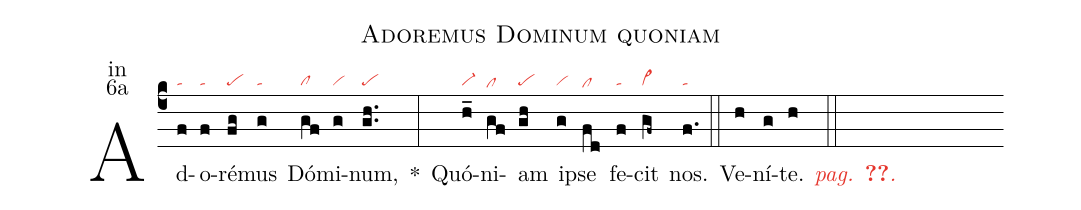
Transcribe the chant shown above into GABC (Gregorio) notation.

name:Adoremus Dominum quoniam;
office-part:in;
mode:6a;
nabc-lines:1;
%%
(c4) Ad(f|ta)o(f|ta)ré(fg|pe)mus(g|ta) Dó(gf|cl)mi(g|vi)num,(gh..|pe) <sp>*</sp>(:) Quó(h_|vi-)ni(gf|clhe)am(gh|pe) ip(g|vi)se(fd|clhe) fe(f|ta)cit(gf~|cl~) nos.(f.|ta) (::) <nlba>Ve(h)ní(g)t{e}. <c><i>pag. <v>\pageref{M-ORIP6a}</v>.</i></c></nlba>(h ::)
